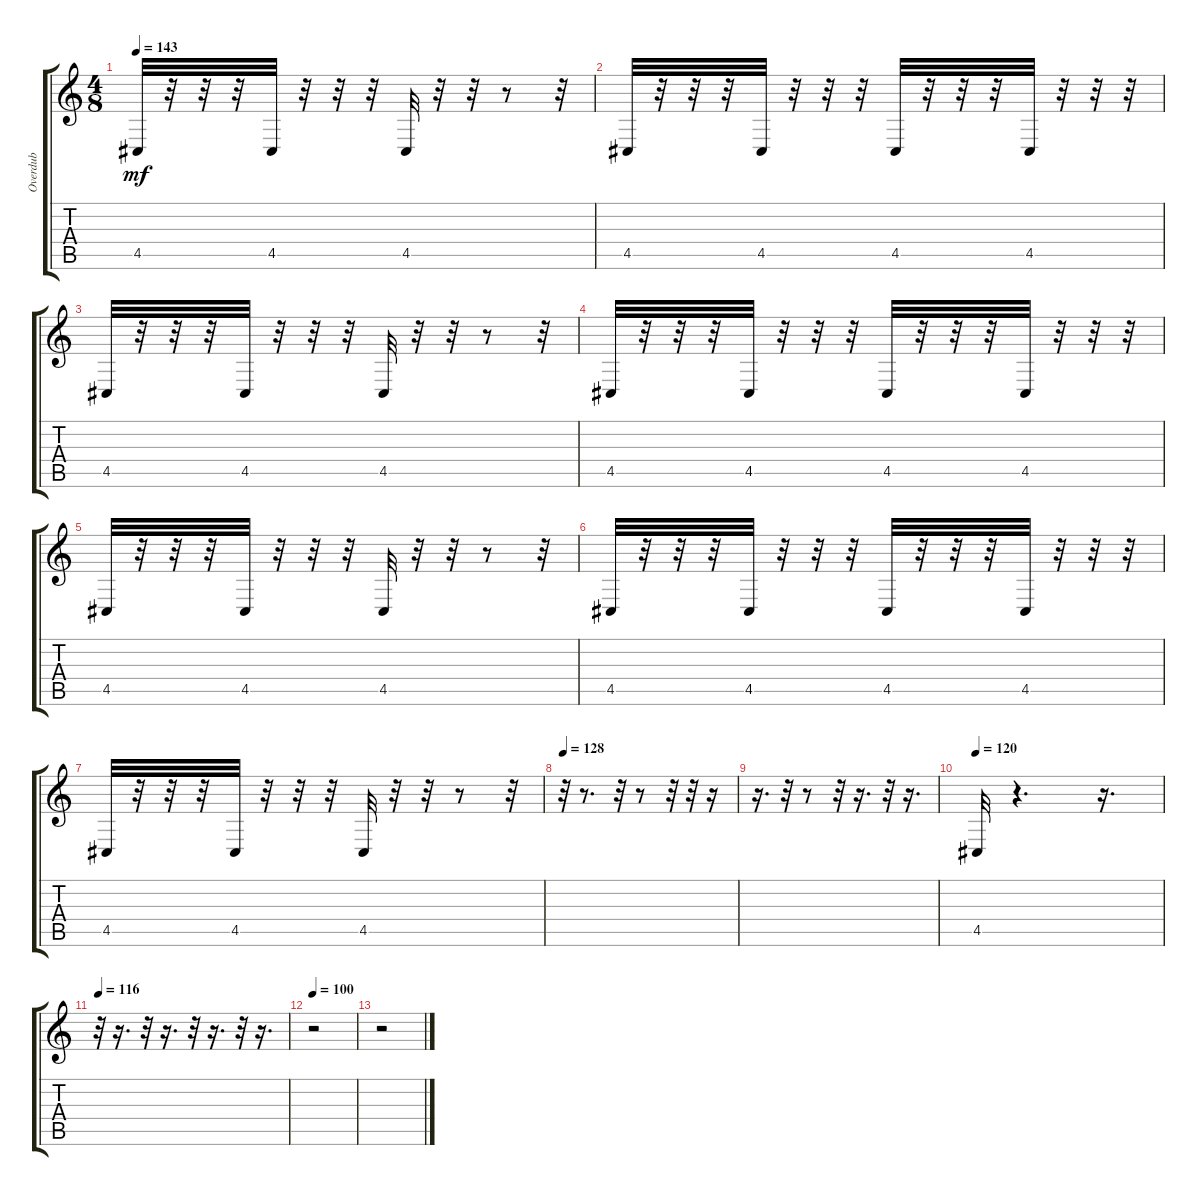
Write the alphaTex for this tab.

\track ("Overdub" "Overdub") {instrument acousticgrandpiano}
\staff {score tabs}
\tuning (E4 B3 G3 D3 A2 E2) {hide}
\ts (4 8)
\tempo 143
\clef g2
\ks c
4.5.32{dy mf} r.32 r.32 r.32 4.5.32 r.32 r.32 r.32 4.5.32 r.32 r.32 r.8 r.32 |
4.5.32 r.32 r.32 r.32 4.5.32 r.32 r.32 r.32 4.5.32 r.32 r.32 r.32 4.5.32 r.32 r.32 r.32 |
4.5.32 r.32 r.32 r.32 4.5.32 r.32 r.32 r.32 4.5.32 r.32 r.32 r.8 r.32 |
4.5.32 r.32 r.32 r.32 4.5.32 r.32 r.32 r.32 4.5.32 r.32 r.32 r.32 4.5.32 r.32 r.32 r.32 |
4.5.32 r.32 r.32 r.32 4.5.32 r.32 r.32 r.32 4.5.32 r.32 r.32 r.8 r.32 |
4.5.32 r.32 r.32 r.32 4.5.32 r.32 r.32 r.32 4.5.32 r.32 r.32 r.32 4.5.32 r.32 r.32 r.32 |
4.5.32 r.32 r.32 r.32 4.5.32 r.32 r.32 r.32 4.5.32 r.32 r.32 r.8 r.32 |
\tempo 128
r.32 r.8{d} r.32 r.8 r.32 r.32 r.16 |
r.16{d} r.32 r.8 r.32 r.16{d} r.32 r.16{d} |
\tempo 120
4.5.32 r.4{d} r.16{d} |
\tempo 116
r.32 r.16{d} r.32 r.16{d} r.32 r.16{d} r.32 r.16{d} |
\tempo 100
r.2 |
r.2
